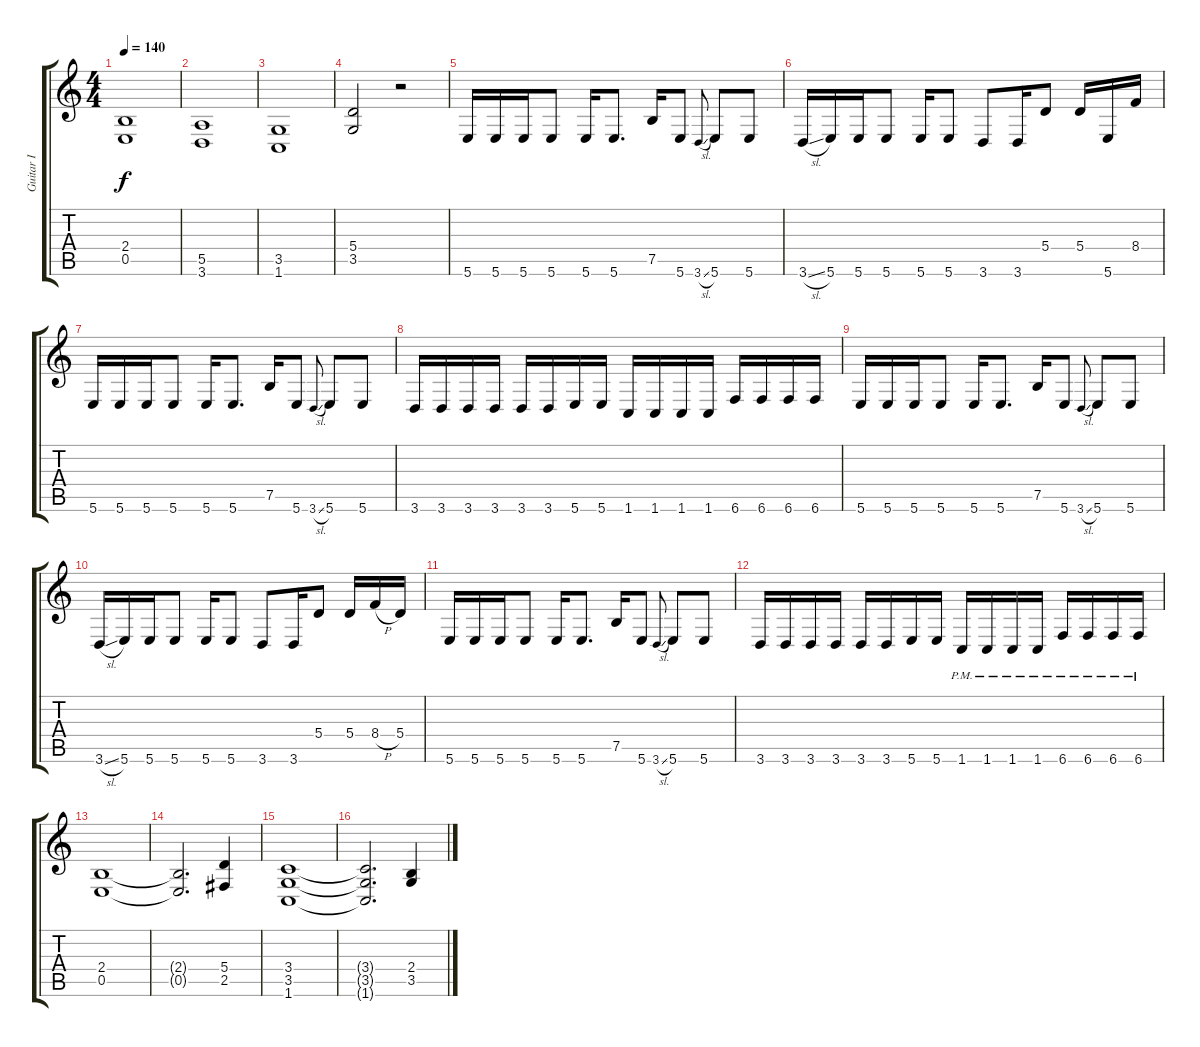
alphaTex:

\track ("Guitar I" "Guitar I") {instrument distortionguitar}
\staff {score tabs}
\tuning (B3 Gb3 D3 A2 E2 B1) {hide}
\ts (4 4)
\tempo 140
\clef g2
\ks c
(2.4 0.5).1{dy f} |
(5.5 3.6).1 |
(3.5 1.6).1 |
(5.4 3.5).2 r.2 |
5.6.16 5.6.16 5.6.16 5.6.8 5.6.16 5.6.8{d} 7.5.16 5.6.8 3.6{sl}.8{gr onbeat} 5.6.8 5.6.8 |
3.6{sl}.16 5.6.16 5.6.16 5.6.8 5.6.16 5.6.8 3.6.8 3.6.16 5.4.8 5.4.16 5.6.16 8.4.16 |
5.6.16 5.6.16 5.6.16 5.6.8 5.6.16 5.6.8{d} 7.5.16 5.6.8 3.6{sl}.8{gr onbeat} 5.6.8 5.6.8 |
3.6.16 3.6.16 3.6.16 3.6.16 3.6.16 3.6.16 5.6.16 5.6.16 1.6.16 1.6.16 1.6.16 1.6.16 6.6.16 6.6.16 6.6.16 6.6.16 |
5.6.16 5.6.16 5.6.16 5.6.8 5.6.16 5.6.8{d} 7.5.16 5.6.8 3.6{sl}.8{gr onbeat} 5.6.8 5.6.8 |
3.6{sl}.16 5.6.16 5.6.16 5.6.8 5.6.16 5.6.8 3.6.8 3.6.16 5.4.8 5.4.16 8.4{h}.16 5.4.16 |
5.6.16 5.6.16 5.6.16 5.6.8 5.6.16 5.6.8{d} 7.5.16 5.6.8 3.6{sl}.8{gr onbeat} 5.6.8 5.6.8 |
3.6.16 3.6.16 3.6.16 3.6.16 3.6.16 3.6.16 5.6.16 5.6.16 1.6{pm}.16 1.6{pm}.16 1.6{pm}.16 1.6{pm}.16 6.6{pm}.16 6.6{pm}.16 6.6{pm}.16 6.6{pm}.16 |
(2.4 0.5).1 |
(2.4{t} 0.5{t}).2{d} (5.4 2.5).4 |
(3.4 3.5 1.6).1 |
(3.4{t} 3.5{t} 1.6{t}).2{d} (2.4 3.5).4
